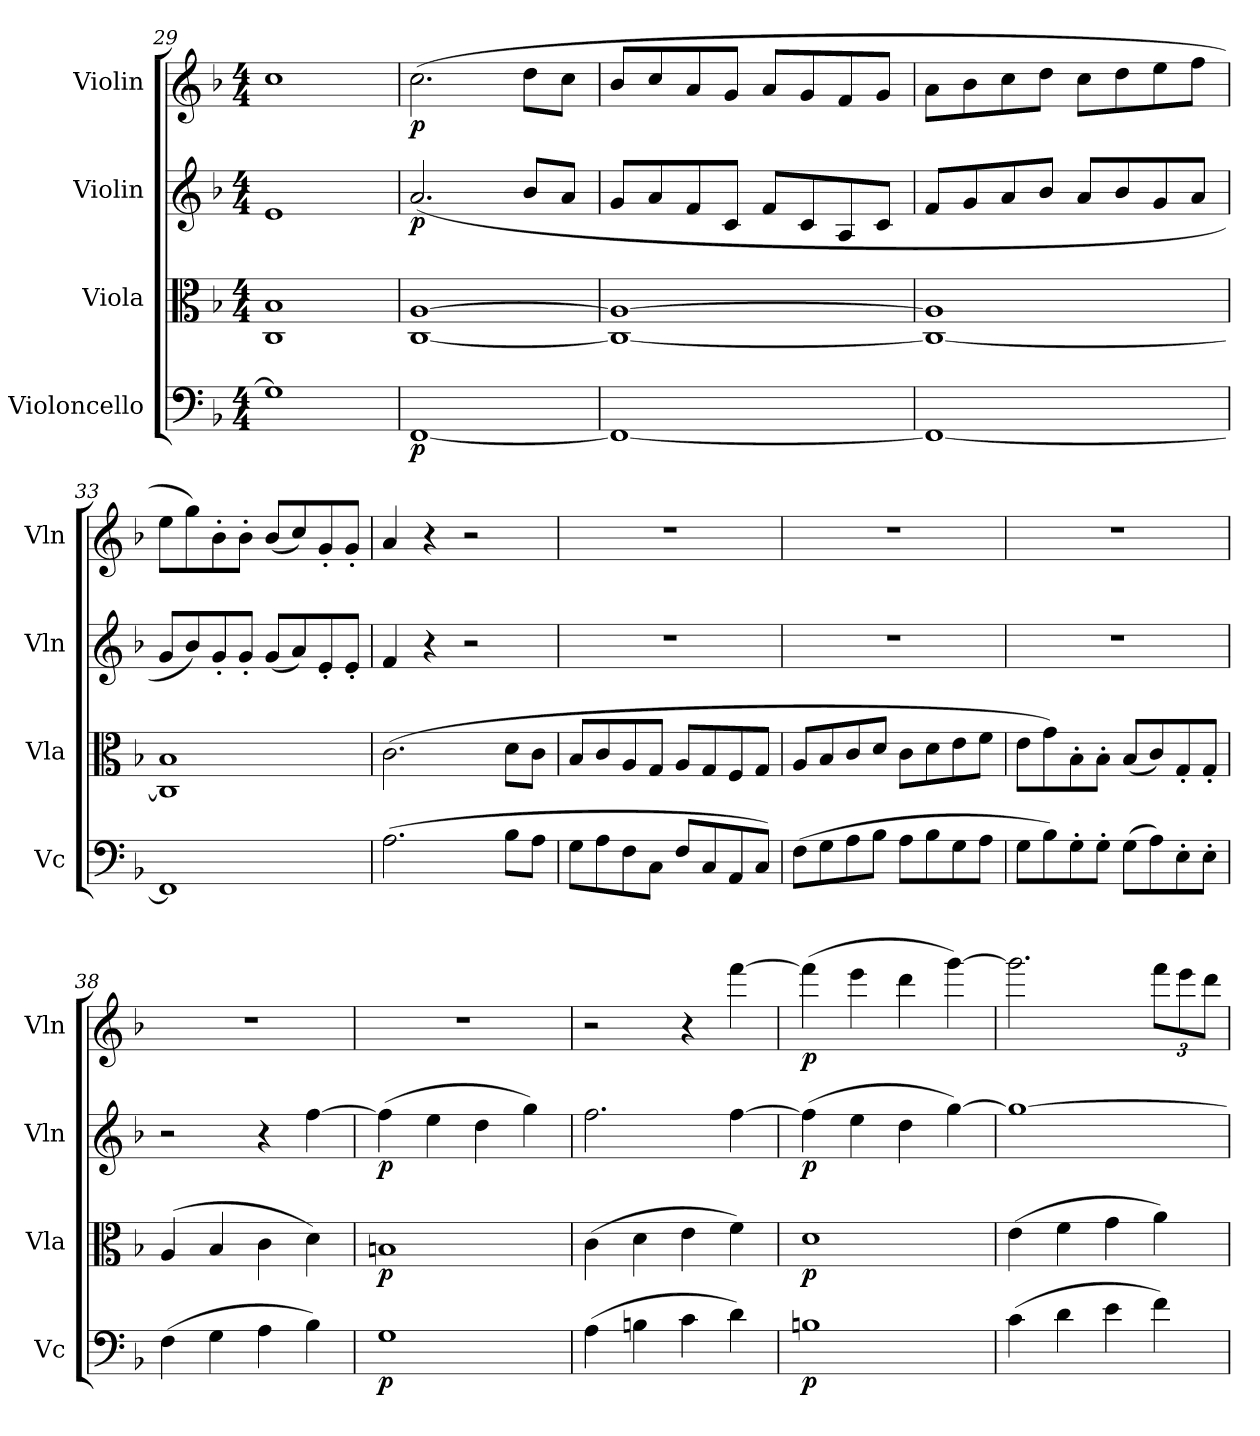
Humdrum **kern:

**kern	**dynam	**kern	**dynam	**kern	**dynam	**kern	**dynam
*part4	*part4	*part3	*part3	*part2	*part2	*part1	*part1
*staff4	*staff4	*staff3	*staff3	*staff2	*staff2	*staff1	*staff1
*I"Violoncello	*	*I"Viola	*	*I"Violin	*	*I"Violin	*
*I'Vc	*	*I'Vla	*	*I'Vln	*	*I'Vln	*
*clefF4	*	*clefC3	*	*clefG2	*	*clefG2	*
*k[b-]	*	*k[b-]	*	*k[b-]	*	*k[b-]	*
*F:	*	*F:	*	*F:	*	*F:	*
*M4/4	*	*M4/4	*	*M4/4	*	*M4/4	*
=29	=29	=29	=29	=29	=29	=29	=29
1G]	.	1C 1B-	.	1e	.	1cc	.
=30	=30	=30	=30	=30	=30	=30	=30
[1FF	p	[1C [1A	.	(2.a/	p	(2.cc\	p
.	.	.	.	8b-/L	.	8dd\L	.
.	.	.	.	8a/J	.	8cc\J	.
=31	=31	=31	=31	=31	=31	=31	=31
1FF_	.	1C_ 1A_	.	8g/L	.	8b-/L	.
.	.	.	.	8a/	.	8cc/	.
.	.	.	.	8f/	.	8a/	.
.	.	.	.	8c/J	.	8g/J	.
.	.	.	.	8f/L	.	8a/L	.
.	.	.	.	8c/	.	8g/	.
.	.	.	.	8A/	.	8f/	.
.	.	.	.	8c/J	.	8g/J	.
=32	=32	=32	=32	=32	=32	=32	=32
1FF_	.	1C_ 1A]	.	8f/L	.	8a\L	.
.	.	.	.	8g/	.	8b-\	.
.	.	.	.	8a/	.	8cc\	.
.	.	.	.	8b-/J	.	8dd\J	.
.	.	.	.	8a/L	.	8cc\L	.
.	.	.	.	8b-/	.	8dd\	.
.	.	.	.	8g/	.	8ee\	.
.	.	.	.	8a/J	.	8ff\J	.
=33	=33	=33	=33	=33	=33	=33	=33
1FF]	.	1C] 1B-	.	8g/L	.	8ee\L	.
.	.	.	.	8b-/)	.	8gg\)	.
.	.	.	.	8g'/	.	8b-'\	.
.	.	.	.	8g'/J	.	8b-'\J	.
.	.	.	.	(8g/L	.	(8b-/L	.
.	.	.	.	8a/)	.	8cc/)	.
.	.	.	.	8e'/	.	8g'/	.
.	.	.	.	8e'/J	.	8g'/J	.
=34	=34	=34	=34	=34	=34	=34	=34
(2.A\	.	(2.c\	.	4f/	.	4a/	.
.	.	.	.	4r	.	4r	.
.	.	.	.	2r	.	2r	.
8B-\L	.	8d\L	.	.	.	.	.
8A\J	.	8c\J	.	.	.	.	.
=35	=35	=35	=35	=35	=35	=35	=35
8G\L	.	8B-/L	.	1r	.	1r	.
8A\	.	8c/	.	.	.	.	.
8F\	.	8A/	.	.	.	.	.
8C\J	.	8G/J	.	.	.	.	.
8F/L	.	8A/L	.	.	.	.	.
8C/	.	8G/	.	.	.	.	.
8AA/	.	8F/	.	.	.	.	.
8C/J)	.	8G/J	.	.	.	.	.
=36	=36	=36	=36	=36	=36	=36	=36
(8F\L	.	8A/L	.	1r	.	1r	.
8G\	.	8B-/	.	.	.	.	.
8A\	.	8c/	.	.	.	.	.
8B-\J	.	8d/J	.	.	.	.	.
8A\L	.	8c\L	.	.	.	.	.
8B-\	.	8d\	.	.	.	.	.
8G\	.	8e\	.	.	.	.	.
8A\J	.	8f\J	.	.	.	.	.
=37	=37	=37	=37	=37	=37	=37	=37
8G\L	.	8e\L	.	1r	.	1r	.
8B-\)	.	8g\)	.	.	.	.	.
8G'\	.	8B-'\	.	.	.	.	.
8G'\J	.	8B-'\J	.	.	.	.	.
(8G\L	.	(8B-/L	.	.	.	.	.
8A\)	.	8c/)	.	.	.	.	.
8E'\	.	8G'/	.	.	.	.	.
8E'\J	.	8G'/J	.	.	.	.	.
=38	=38	=38	=38	=38	=38	=38	=38
(4F\	.	(4A/	.	2r	.	1r	.
4G\	.	4B-/	.	.	.	.	.
4A\	.	4c\	.	4r	.	.	.
4B-\)	.	4d\)	.	[4ff\	.	.	.
=39	=39	=39	=39	=39	=39	=39	=39
1G	p	1Bn	p	(4ff\]	p	1r	.
.	.	.	.	4ee\	.	.	.
.	.	.	.	4dd\	.	.	.
.	.	.	.	4gg\)	.	.	.
=40	=40	=40	=40	=40	=40	=40	=40
(4A\	.	(4c\	.	2.ff\	.	2r	.
4Bn\	.	4d\	.	.	.	.	.
4c\	.	4e\	.	.	.	4r	.
4d\)	.	4f\)	.	[4ff\	.	[4fff\	.
=41	=41	=41	=41	=41	=41	=41	=41
1Bn	p	1d	p	(4ff\]	p	(4fff\]	p
.	.	.	.	4ee\	.	4eee\	.
.	.	.	.	4dd\	.	4ddd\	.
.	.	.	.	[4gg\)	.	[4ggg\)	.
=42	=42	=42	=42	=42	=42	=42	=42
(4c\	.	(4e\	.	1gg_	.	2.ggg\]	.
4d\	.	4f\	.	.	.	.	.
4e\	.	4g\	.	.	.	.	.
4f\)	.	4a\)	.	.	.	12fff\L	.
.	.	.	.	.	.	12eee\	.
.	.	.	.	.	.	12ddd\J	.
=	=	=	=	=	=	=	=
*-	*-	*-	*-	*-	*-	*-	*-
